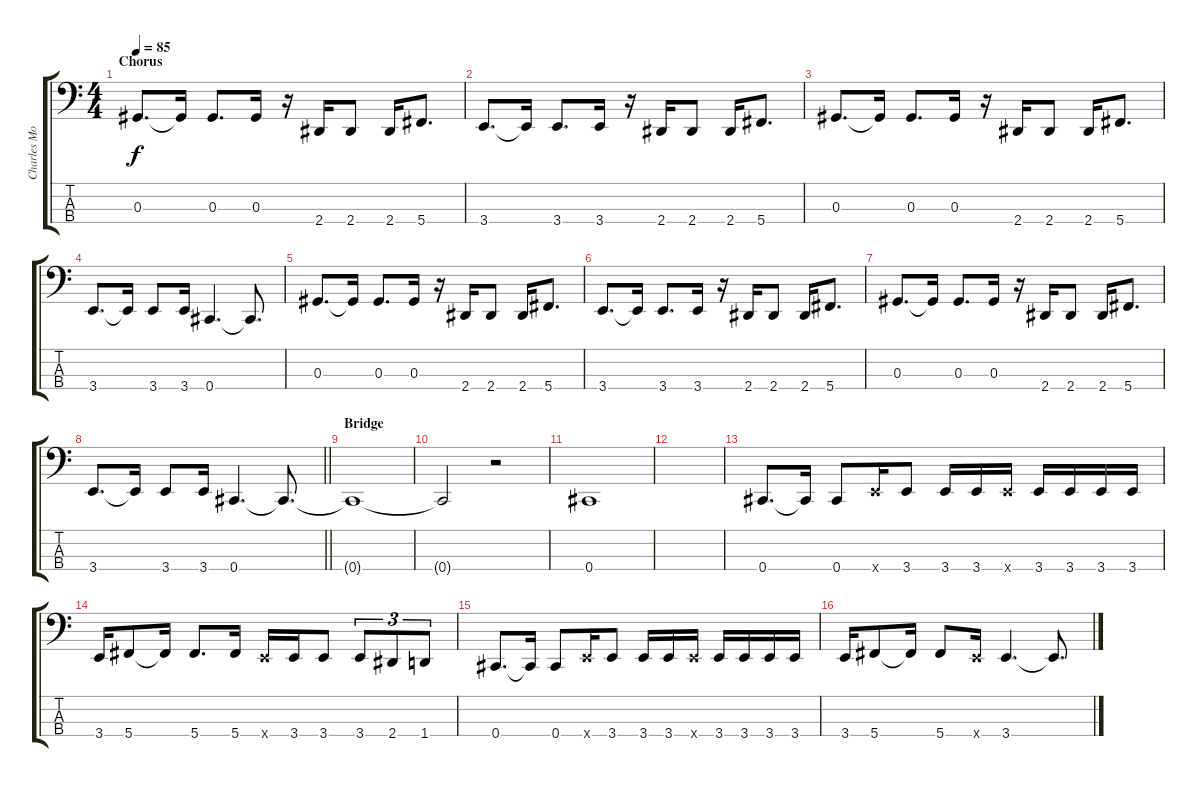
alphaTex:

\track ("Charles Moniz" "Charles Mo") {instrument electricbasspick}
\staff {score tabs}
\tuning (Gb2 Db2 Ab1 Db1) {hide}
\ts (4 4)
\section ("" "Chorus")
\tempo 85
\clef f4
\ks c
0.3.8{d dy f} 0.3{t}.16 0.3.8{d} 0.3.16 r.16 2.4.16 2.4.8 2.4.16 5.4.8{d} |
3.4.8{d} 3.4{t}.16 3.4.8{d} 3.4.16 r.16 2.4.16 2.4.8 2.4.16 5.4.8{d} |
0.3.8{d} 0.3{t}.16 0.3.8{d} 0.3.16 r.16 2.4.16 2.4.8 2.4.16 5.4.8{d} |
3.4.8{d} 3.4{t}.16 3.4.8 3.4.16 0.4.4{d} 0.4{t}.8{d} |
0.3.8{d} 0.3{t}.16 0.3.8{d} 0.3.16 r.16 2.4.16 2.4.8 2.4.16 5.4.8{d} |
3.4.8{d} 3.4{t}.16 3.4.8{d} 3.4.16 r.16 2.4.16 2.4.8 2.4.16 5.4.8{d} |
0.3.8{d} 0.3{t}.16 0.3.8{d} 0.3.16 r.16 2.4.16 2.4.8 2.4.16 5.4.8{d} |
\barLineRight lightlight
3.4.8{d} 3.4{t}.16 3.4.8 3.4.16 0.4.4{d} 0.4{t}.8{d} |
\section ("" "Bridge")
0.4{t}.1 |
0.4{t}.2 r.2 |
0.4.1 |
|
0.4.8{d} 0.4{t}.16 0.4.8 3.4{x}.16 3.4.8 3.4.16 3.4.16 3.4{x}.16 3.4.16 3.4.16 3.4.16 3.4.16 |
3.4.16 5.4.8 5.4{t}.16 5.4.8{d} 5.4.16 3.4{x}.16 3.4.16 3.4.8 3.4.8{tu (3 2)} 2.4.8{tu (3 2)} 1.4.8{tu (3 2)} |
0.4.8{d} 0.4{t}.16 0.4.8 3.4{x}.16 3.4.8 3.4.16 3.4.16 3.4{x}.16 3.4.16 3.4.16 3.4.16 3.4.16 |
3.4.16 5.4.8 5.4{t}.16 5.4.8 3.4{x}.16 3.4.4{d} 3.4{t}.8{d}
